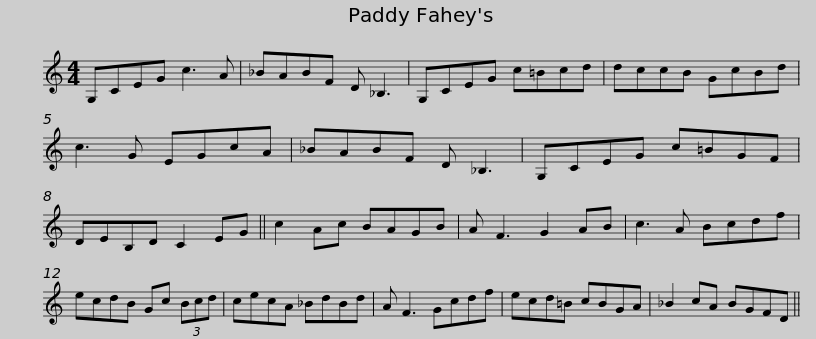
X:1
L:1/8
M:4/4
I:linebreak $
K:C
V:1 treble
V:1
 G,CEG c3 A | _BABF D _B,3 | G,CEG c=Bcd | dccB GcBd | c3 G EGcA |$ %5
 _BABF D _B,3 | G,CEG c=BGF | DEB,D C2 EG || c2 Ac BAGB | A F3 G2 AB | %10
 c3 A Bcdf |$ ecdB Gc (3Bcd | cecA _BdBd | A F3 Gcdf | ecd=B cBGA | %15
 _B2 cA BGFD || %16
